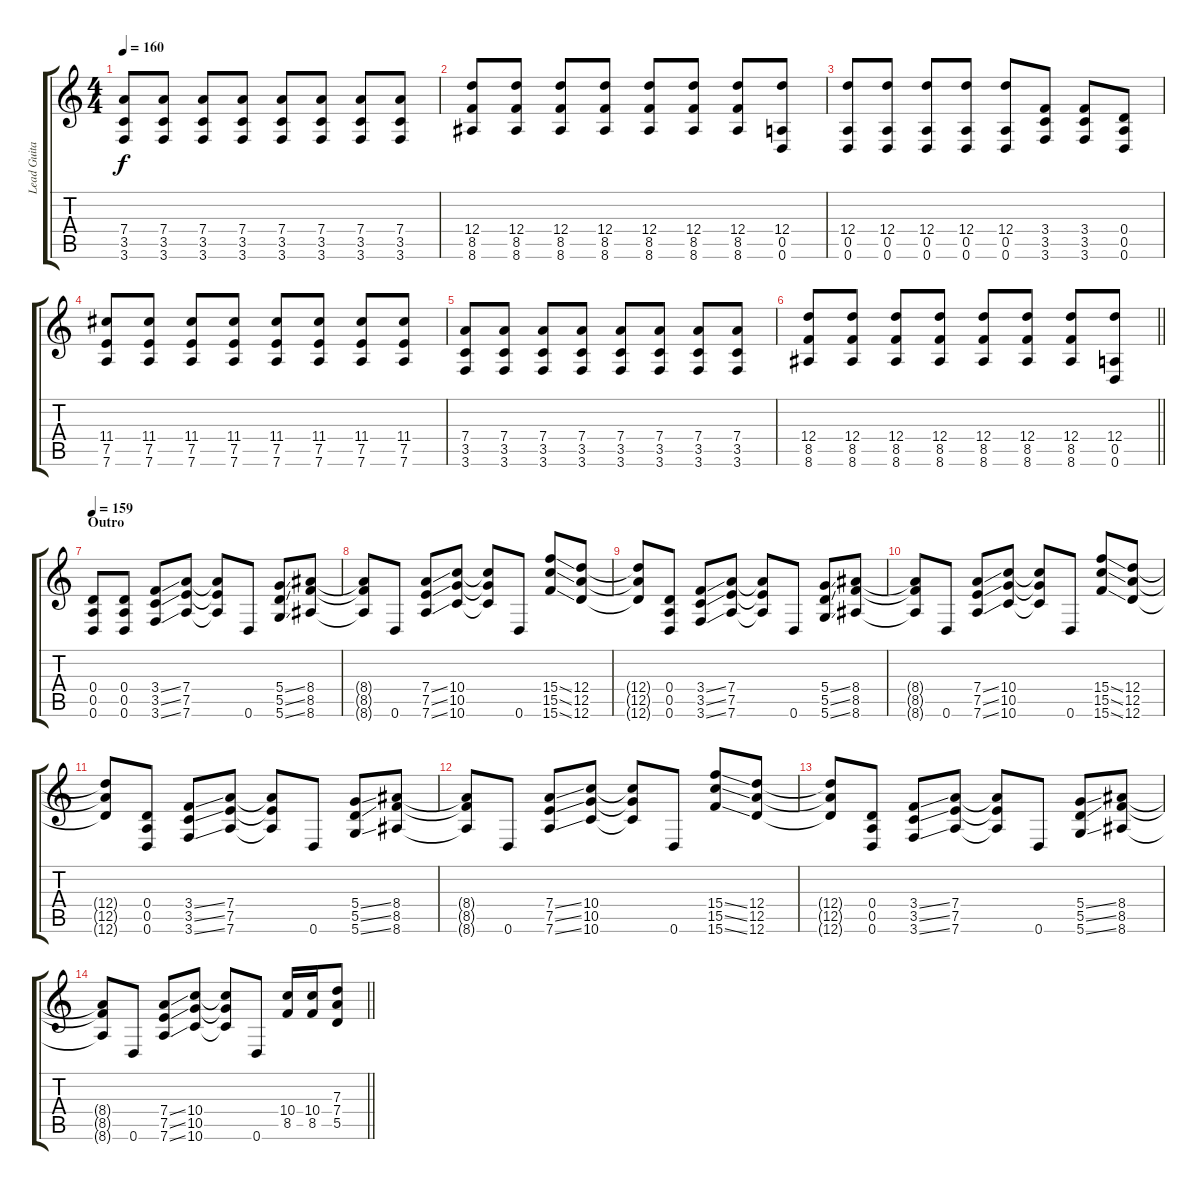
\track ("Lead Guitar" "Lead Guita") {instrument overdrivenguitar}
\staff {score tabs}
\tuning (E4 B3 G3 D3 A2 D2) {hide}
\ts (4 4)
\tempo 160
\clef g2
\ks c
(7.4 3.5 3.6).8{dy f} (7.4 3.5 3.6).8 (7.4 3.5 3.6).8 (7.4 3.5 3.6).8 (7.4 3.5 3.6).8 (7.4 3.5 3.6).8 (7.4 3.5 3.6).8 (7.4 3.5 3.6).8 |
(12.4 8.5 8.6).8 (12.4 8.5 8.6).8 (12.4 8.5 8.6).8 (12.4 8.5 8.6).8 (12.4 8.5 8.6).8 (12.4 8.5 8.6).8 (12.4 8.5 8.6).8 (12.4 0.5 0.6).8 |
(12.4 0.5 0.6).8 (12.4 0.5 0.6).8 (12.4 0.5 0.6).8 (12.4 0.5 0.6).8 (12.4 0.5 0.6).8 (3.4 3.5 3.6).8 (3.4 3.5 3.6).8 (0.4 0.5 0.6).8 |
(11.4 7.5 7.6).8 (11.4 7.5 7.6).8 (11.4 7.5 7.6).8 (11.4 7.5 7.6).8 (11.4 7.5 7.6).8 (11.4 7.5 7.6).8 (11.4 7.5 7.6).8 (11.4 7.5 7.6).8 |
(7.4 3.5 3.6).8 (7.4 3.5 3.6).8 (7.4 3.5 3.6).8 (7.4 3.5 3.6).8 (7.4 3.5 3.6).8 (7.4 3.5 3.6).8 (7.4 3.5 3.6).8 (7.4 3.5 3.6).8 |
\barLineRight lightlight
(12.4 8.5 8.6).8 (12.4 8.5 8.6).8 (12.4 8.5 8.6).8 (12.4 8.5 8.6).8 (12.4 8.5 8.6).8 (12.4 8.5 8.6).8 (12.4 8.5 8.6).8 (12.4 0.5 0.6).8 |
\section ("" "Outro")
\tempo 159
(0.4 0.5 0.6).8 (0.4 0.5 0.6).8 (3.4{ss} 3.5{ss} 3.6{ss}).8 (7.4 7.5 7.6).8 (7.4{t} 7.5{t} 7.6{t}).8 0.6.8 (5.4{ss} 5.5{ss} 5.6{ss}).8 (8.4 8.5 8.6).8 |
(8.4{t} 8.5{t} 8.6{t}).8 0.6.8 (7.4{ss} 7.5{ss} 7.6{ss}).8 (10.4 10.5 10.6).8 (10.4{t} 10.5{t} 10.6{t}).8 0.6.8 (15.4{ss} 15.5{ss} 15.6{ss}).8 (12.4 12.5 12.6).8 |
(12.4{t} 12.5{t} 12.6{t}).8 (0.4 0.5 0.6).8 (3.4{ss} 3.5{ss} 3.6{ss}).8 (7.4 7.5 7.6).8 (7.4{t} 7.5{t} 7.6{t}).8 0.6.8 (5.4{ss} 5.5{ss} 5.6{ss}).8 (8.4 8.5 8.6).8 |
(8.4{t} 8.5{t} 8.6{t}).8 0.6.8 (7.4{ss} 7.5{ss} 7.6{ss}).8 (10.4 10.5 10.6).8 (10.4{t} 10.5{t} 10.6{t}).8 0.6.8 (15.4{ss} 15.5{ss} 15.6{ss}).8 (12.4 12.5 12.6).8 |
(12.4{t} 12.5{t} 12.6{t}).8 (0.4 0.5 0.6).8 (3.4{ss} 3.5{ss} 3.6{ss}).8 (7.4 7.5 7.6).8 (7.4{t} 7.5{t} 7.6{t}).8 0.6.8 (5.4{ss} 5.5{ss} 5.6{ss}).8 (8.4 8.5 8.6).8 |
(8.4{t} 8.5{t} 8.6{t}).8 0.6.8 (7.4{ss} 7.5{ss} 7.6{ss}).8 (10.4 10.5 10.6).8 (10.4{t} 10.5{t} 10.6{t}).8 0.6.8 (15.4{ss} 15.5{ss} 15.6{ss}).8 (12.4 12.5 12.6).8 |
(12.4{t} 12.5{t} 12.6{t}).8 (0.4 0.5 0.6).8 (3.4{ss} 3.5{ss} 3.6{ss}).8 (7.4 7.5 7.6).8 (7.4{t} 7.5{t} 7.6{t}).8 0.6.8 (5.4{ss} 5.5{ss} 5.6{ss}).8 (8.4 8.5 8.6).8 |
\barLineRight lightlight
(8.4{t} 8.5{t} 8.6{t}).8 0.6.8 (7.4{ss} 7.5{ss} 7.6{ss}).8 (10.4 10.5 10.6).8 (10.4{t} 10.5{t} 10.6{t}).8 0.6.8 (10.4 8.5).16 (10.4 8.5).16 (7.3 7.4 5.5).8
